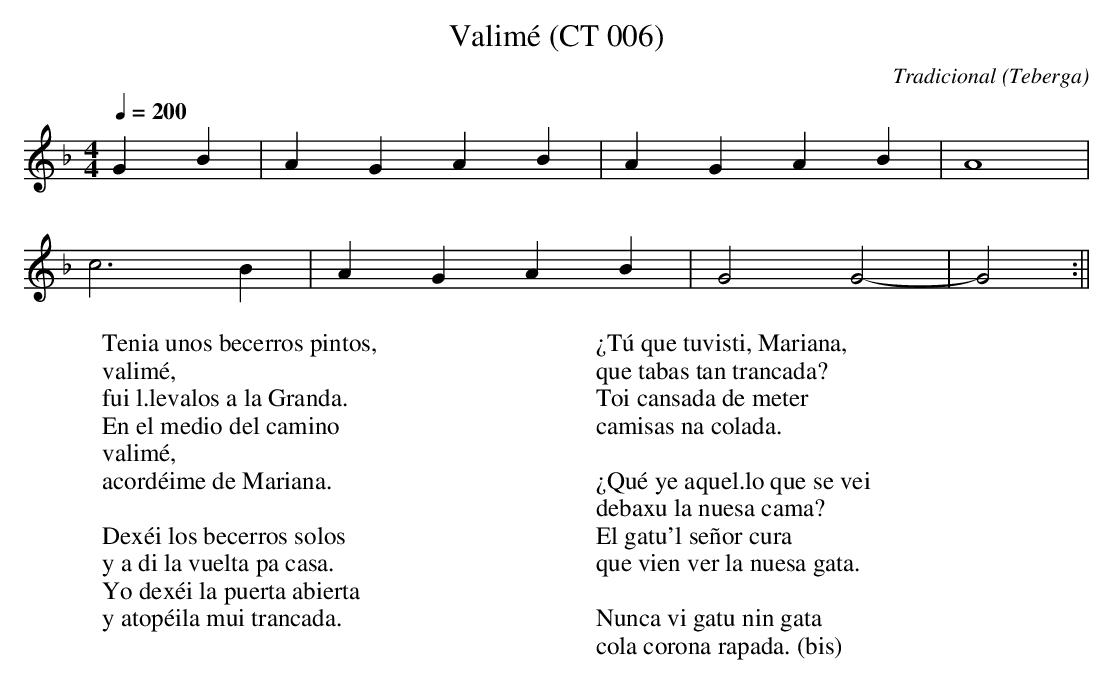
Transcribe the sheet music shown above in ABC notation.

X:1
T:Valimé (CT 006)
C:Tradicional
O:Teberga
M:4/4
L:1/4
Q:1/4=200
W:Tenia unos becerros pintos,
W:valimé,
W:fui l.levalos a la Granda.
W:En el medio del camino
W:valimé,
W:acordéime de Mariana.
W:
W:Dexéi los becerros solos
W:y a di la vuelta pa casa.
W:Yo dexéi la puerta abierta
W:y atopéila mui trancada.
W:
W:¿Tú que tuvisti, Mariana,
W:que tabas tan trancada?
W:Toi cansada de meter
W:camisas na colada.
W:
W:¿Qué ye aquel.lo que se vei
W:debaxu la nuesa cama?
W:El gatu'l señor cura
W:que vien ver la nuesa gata.
W:
W:Nunca vi gatu nin gata
W:cola corona rapada. (bis)
K:F
GB|AGAB|AGAB|A4|
c3B|AGAB|G2G2-|G2:||
